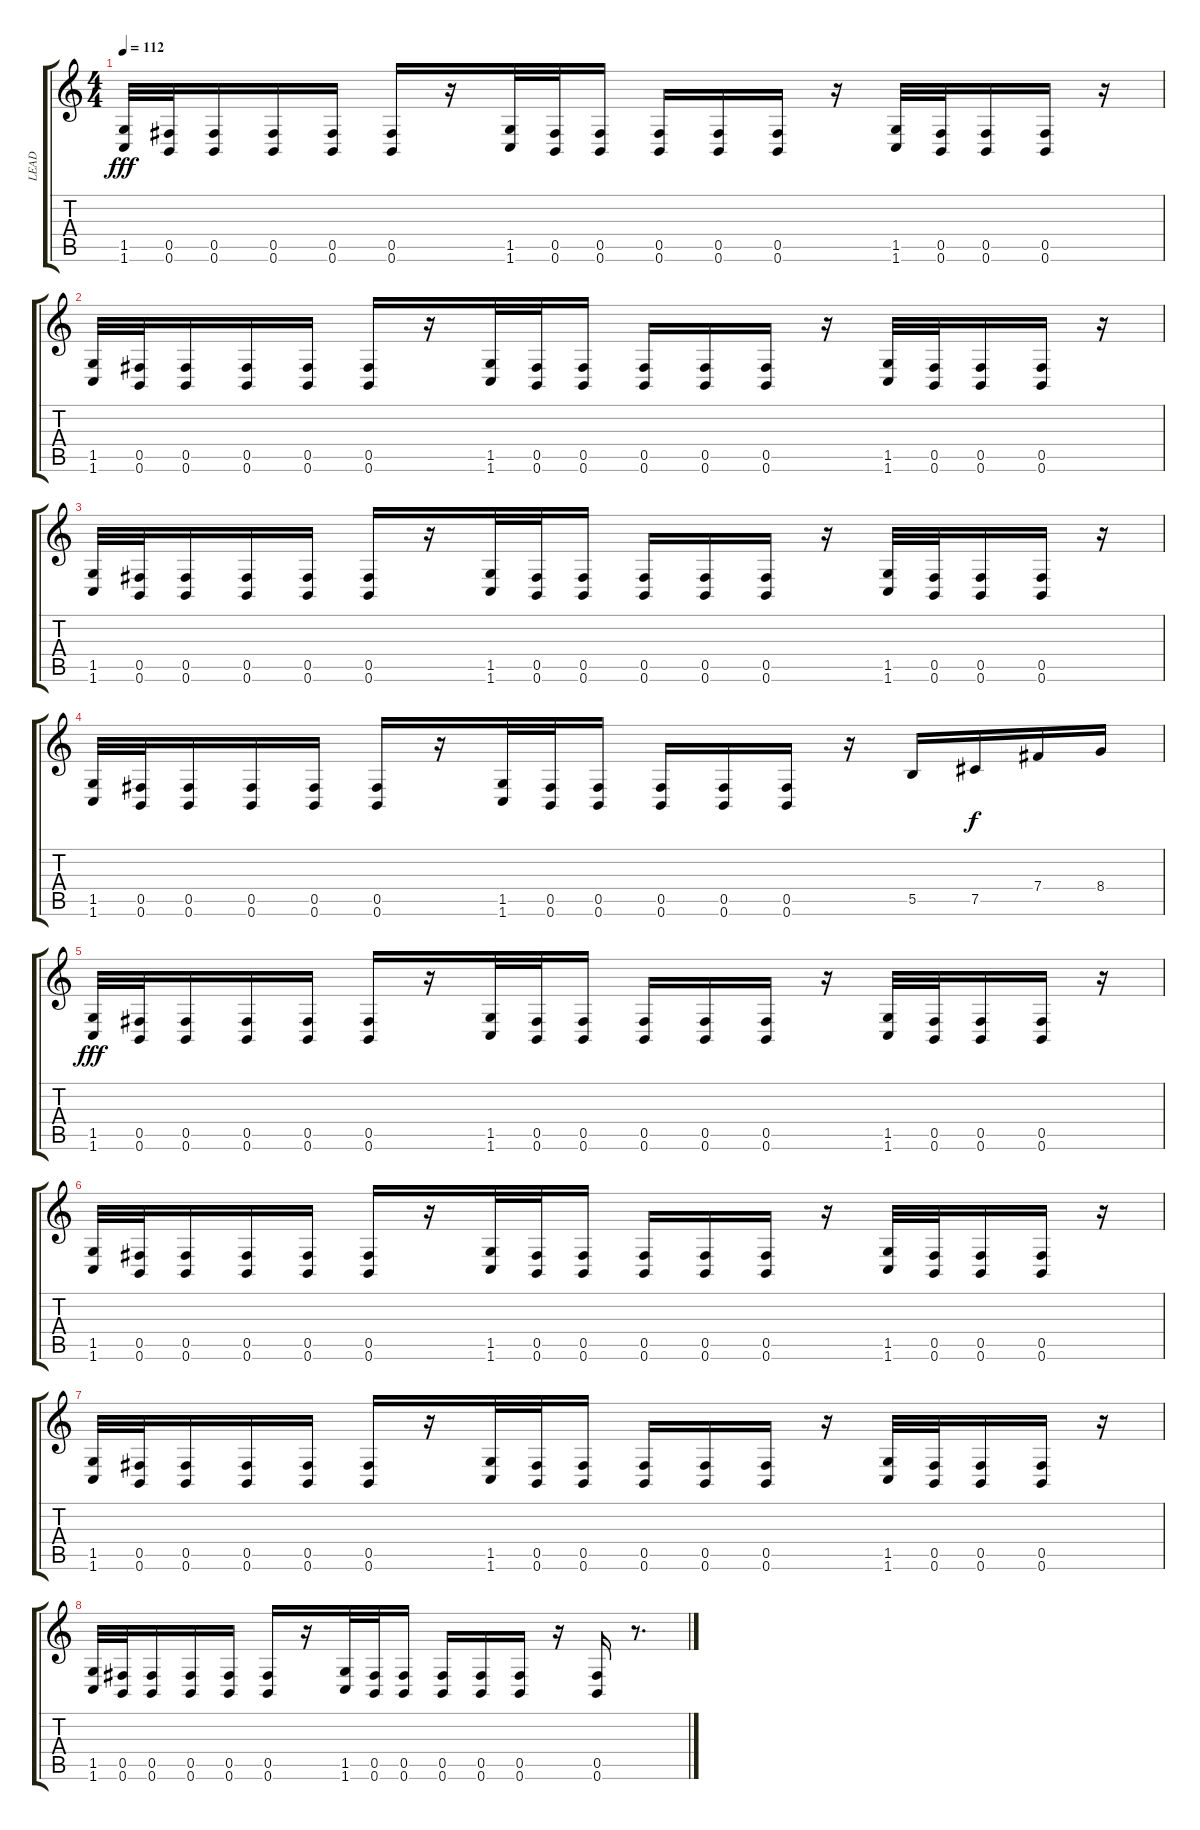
\track ("LEAD" "LEAD") {instrument distortionguitar}
\staff {score tabs}
\tuning (Db4 Ab3 E3 B2 Gb2 B1) {hide}
\ts (4 4)
\tempo 112
\clef g2
\ks c
(1.5 1.6).32{dy fff} (0.5 0.6).32 (0.5 0.6).16 (0.5 0.6).16 (0.5 0.6).16 (0.5 0.6).16 r.16 (1.5 1.6).32 (0.5 0.6).32 (0.5 0.6).16 (0.5 0.6).16 (0.5 0.6).16 (0.5 0.6).16 r.16 (1.5 1.6).32 (0.5 0.6).32 (0.5 0.6).16 (0.5 0.6).16 r.16 |
(1.5 1.6).32 (0.5 0.6).32 (0.5 0.6).16 (0.5 0.6).16 (0.5 0.6).16 (0.5 0.6).16 r.16 (1.5 1.6).32 (0.5 0.6).32 (0.5 0.6).16 (0.5 0.6).16 (0.5 0.6).16 (0.5 0.6).16 r.16 (1.5 1.6).32 (0.5 0.6).32 (0.5 0.6).16 (0.5 0.6).16 r.16 |
(1.5 1.6).32 (0.5 0.6).32 (0.5 0.6).16 (0.5 0.6).16 (0.5 0.6).16 (0.5 0.6).16 r.16 (1.5 1.6).32 (0.5 0.6).32 (0.5 0.6).16 (0.5 0.6).16 (0.5 0.6).16 (0.5 0.6).16 r.16 (1.5 1.6).32 (0.5 0.6).32 (0.5 0.6).16 (0.5 0.6).16 r.16 |
(1.5 1.6).32 (0.5 0.6).32 (0.5 0.6).16 (0.5 0.6).16 (0.5 0.6).16 (0.5 0.6).16 r.16 (1.5 1.6).32 (0.5 0.6).32 (0.5 0.6).16 (0.5 0.6).16 (0.5 0.6).16 (0.5 0.6).16 r.16 5.5.16 7.5.16{dy f} 7.4.16 8.4.16 |
(1.5 1.6).32{dy fff} (0.5 0.6).32 (0.5 0.6).16 (0.5 0.6).16 (0.5 0.6).16 (0.5 0.6).16 r.16 (1.5 1.6).32 (0.5 0.6).32 (0.5 0.6).16 (0.5 0.6).16 (0.5 0.6).16 (0.5 0.6).16 r.16 (1.5 1.6).32 (0.5 0.6).32 (0.5 0.6).16 (0.5 0.6).16 r.16 |
(1.5 1.6).32 (0.5 0.6).32 (0.5 0.6).16 (0.5 0.6).16 (0.5 0.6).16 (0.5 0.6).16 r.16 (1.5 1.6).32 (0.5 0.6).32 (0.5 0.6).16 (0.5 0.6).16 (0.5 0.6).16 (0.5 0.6).16 r.16 (1.5 1.6).32 (0.5 0.6).32 (0.5 0.6).16 (0.5 0.6).16 r.16 |
(1.5 1.6).32 (0.5 0.6).32 (0.5 0.6).16 (0.5 0.6).16 (0.5 0.6).16 (0.5 0.6).16 r.16 (1.5 1.6).32 (0.5 0.6).32 (0.5 0.6).16 (0.5 0.6).16 (0.5 0.6).16 (0.5 0.6).16 r.16 (1.5 1.6).32 (0.5 0.6).32 (0.5 0.6).16 (0.5 0.6).16 r.16 |
(1.5 1.6).32 (0.5 0.6).32 (0.5 0.6).16 (0.5 0.6).16 (0.5 0.6).16 (0.5 0.6).16 r.16 (1.5 1.6).32 (0.5 0.6).32 (0.5 0.6).16 (0.5 0.6).16 (0.5 0.6).16 (0.5 0.6).16 r.16 (0.5 0.6).16 r.8{d}
